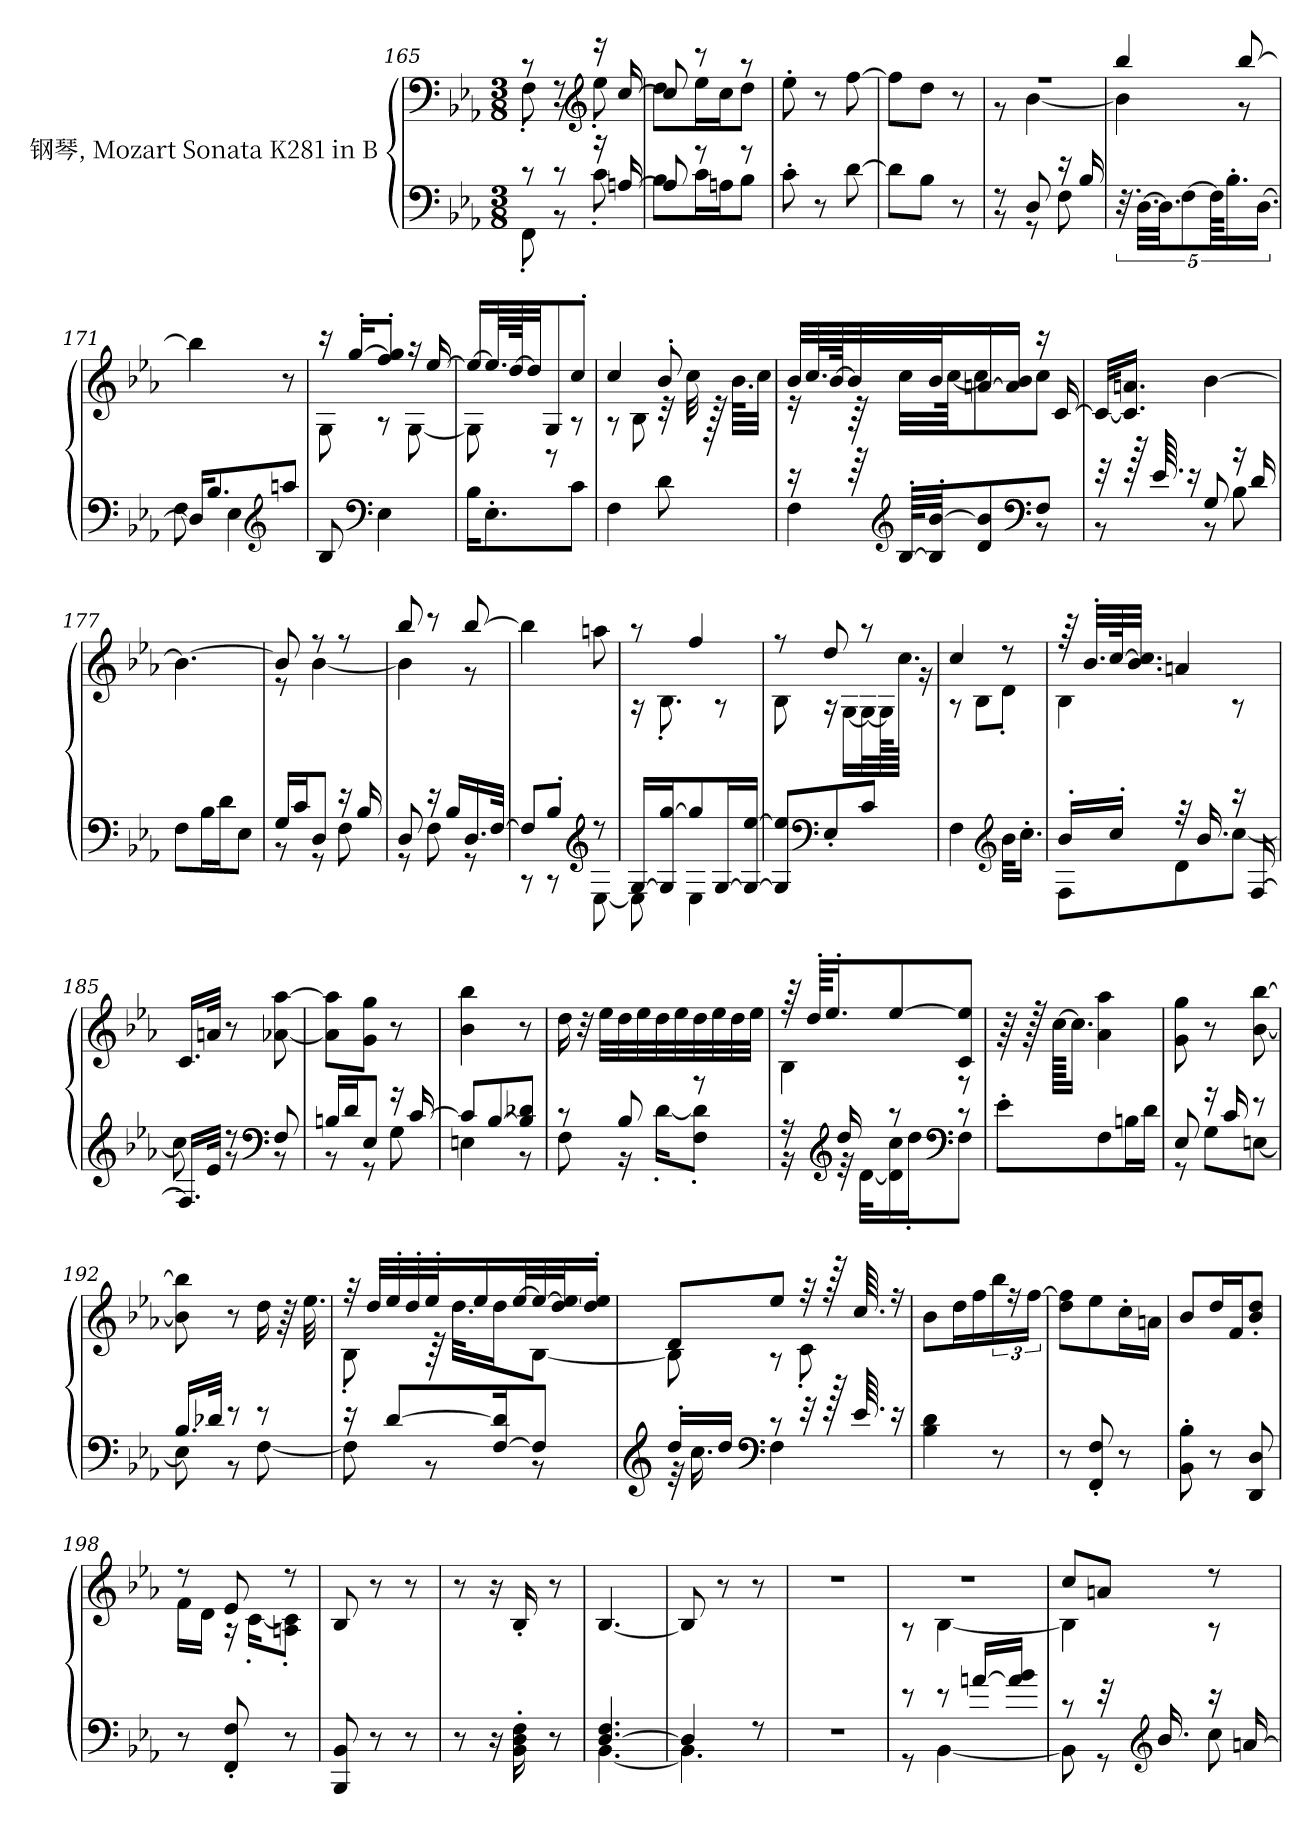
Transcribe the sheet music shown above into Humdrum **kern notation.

**kern	**kern
*part1	*part1
*staff2	*staff1
*I"钢琴, Mozart Sonata K281 in Bb	*
*clefF4	*clefF4
*k[b-e-a-]	*k[b-e-a-]
*M3/8	*M3/8
=165	=165
*^	*^
8r	8FF'\	8r	8F'\
8r	8r	8r	8r
*	*	*clefG2	*
16r	8c'\	16r	8ee-'\
[16An/	.	[16cc/	.
=166	=166	=166	=166
8A/]	8B-\L	8cc/]	8dd\L
8r	16c\L	8r	16ee-\L
.	16An\J	.	16cc\J
8r	8B-\J	8r	8dd\J
*v	*v	*	*
*	*v	*v
=167	=167
8c'\	8ee-'\
8r	8r
[8d\	[8ff\
!!LO:PB:g=z
=168	=168
8d\L]	8ff\L]
8B-\J	8dd\J
8r	8r
=169	=169
*^	*^
8r	8r	4.r	8r
8D/	8r	.	[4b-\
16r	8F\	.	.
16B-/	.	.	.
*v	*v	*	*
=170	=170	=170
40.r	4bb-/	4b-\]
[40.D\LLL	.	.
40.D\JJ]	.	.
[10F\	.	.
80F\KKL]	.	.
20.B-'\	.	.
.	[8bb-/	8r
[20.D\JJ	.	.
*	*v	*v
=171	=171
*^	*
16D/KL]	8F\	4bb-\]
8.B-/	.	.
.	4E-\	.
*clefG2	*	*
8aan/J	.	8r
*v	*v	*
=172	=172
*	*^
8B-/	16r	8G\
.	[16gg'/KL	.
*clefF4	*	*
4E-\	8ff/' 8gg/]'J	8r
.	16r	[8G\
.	[16ee-/	.
!!LO:LB:g=z	!!
=173	=173	=173
16B-\KL	16ee-/LL_	8G\]
8.E-'\	64.ee-/LL]	.
.	[128dd/JK	.
.	32dd/JJ]	.
.	8G/	8r
8c\J	8cc'/J	8r
=174	=174	=174
4F\	4cc/	8r
.	.	8B-\
8d\	8b-'/	32r
.	.	32cc\
.	.	128r
.	.	64.b-\KLLL
.	.	32cc\JJJ
=175	=175	=175
*^	*	*
16r	4F\	32b-/LLL	16r
.	.	64.cc/L	.
.	.	[128b-/JK	.
64r	.	32b-/]	64r
*clefG2	*	*	*
[64B-'/KLLL	.	.	32cc\LLL
32B-/]' [32b-/'JJ	.	32b-/J	.
.	.	.	[64cc\JJK
8d/ 8b-/]	.	[16an/	8cc\]
.	.	16a/] 16b-/JJ	.
*clefF4	*	*	*
8F/J	8r	16r	8cc\J
.	.	[16c/	.
*	*	*v	*v
!!LO:LB:g=z
=176	=176	=176
32r	8r	32c/KLL_
128r	.	16.c/] 16.an/JJ
64.e-/	.	.
16r	.	.
8G/	8r	[4b-\
16r	8B-\	.
16d/	.	.
*v	*v	*
=177	=177
8F\L	4.b-\_
16B-\L	.
16d\J	.
8E-\J	.
=178	=178
*^	*^
16G/LL	8r	8b-/]	8r
16c/J	.	.	.
8D/J	8r	8r	[4b-\
16r	8F\	8r	.
16B-/	.	.	.
=179	=179	=179	=179
8D/	8r	8bb-/	4b-\]
16r	8F\	8r	.
16B-/LL	.	.	.
16.D/	8r	[8bb-/	8r
[32F/JJk	.	.	.
*	*	*v	*v
=180	=180	=180
8F/L]	8r	4bb-\]
8B-'/J	8r	.
*clefG2	*	*
8r	[8E-\	8aan\
=181	=181	=181
*	*	*^
[16G/LL	8E-\]	8r	16r
16G/] [16gg/J	.	.	8.B-'\
8gg/]	4E-\	4ff/	.
[16G/L	.	.	8r
16G/_ [16ee-/JJ	.	.	.
*v	*v	*	*
!!LO:LB:g=z	!!
=182	=182	=182
8G/] 8ee-/]L	8r	8B-\
*clefF4	*	*
8E-'/	8dd/	16r
.	.	[16G\LL
8c/J	8r	32G\L_
.	.	128G\KL]
.	.	64.cc\JJJJ
.	.	16r
=183	=183	=183
4F\	4cc/	8r
.	.	8B-\L
*clefG2	*	*
32b-\KLL	8r	8d'\J
16.cc'\JJ	.	.
=184	=184	=184
*^	*	*
16b-'/LL	8F\L	64r	4B-\
.	.	32.b-'/LLL	.
16cc'/JJ	.	[64cc/K	.
.	.	32.b-/ 32.cc/]JJJ	.
32r	8d\	4an/	.
16.b-/	.	.	.
16r	[8cc\J	.	8r
[16F/	.	.	.
*	*	*v	*v
=185	=185	=185
16.F/LL]	8cc\]	16.c/LL
32e-/JJk	.	32an/JJk
8r	8r	8r
*clefF4	*	*
8F/	8r	[8a-X\ [8aa-\
!!LO:LB:g=z
=186	=186	=186
16Bn/LL	8r	8a-\] 8aa-\]L
16d/J	.	.
8E-/J	8r	8g\ 8gg\J
16r	8G\	8r
[16c/	.	.
=187	=187	=187
8c/L]	4En\	4b-\ 4bb-\
[8B-/	.	.
8B-/] 8d-X/J	8r	8r
=188	=188	=188
8r	8F\	16dd\
.	.	32r
.	.	32ee-\LLL
8B-/	16r	32dd\
.	.	32ee-\
.	[16d'\KL	32dd\
.	.	32ee-\
8r	8F\' 8d\]'J	32dd\
.	.	32ee-\
.	.	32dd\
.	.	32ee-\JJJ
=189	=189	=189
*	*	*^
16r	16r	64r	4B-\
.	.	64dd'/KKLL	.
.	.	16.ee-'/J	.
*clefG2	*	*	*
16dd/	32r	.	.
.	[32d\KLL	.	.
8r	16d\] 16cc\	[8ee-/	.
.	16dd'\J	.	.
*clefF4	*	*	*
8r	8F\J	8c/ 8ee-/]J	8r
*v	*v	*	*
*	*v	*v
!!LO:LB:g=z
=190	=190
8e-'\L	64r
.	128r
.	[128cc\KKKLL
.	16.cc\JJ]
8F\	4a-\ 4aa-\
16Bn\L	.
16d\JJ	.
=191	=191
*^	*
8E-/	8r	8g\ 8gg\
16r	8G\L	8r
16c/	.	.
8r	[8En\J	[8b-\ [8bb-\
=192	=192	=192
16.B-/LL	8E\]	8b-\] 8bb-\]
32d-X/JJk	.	.
8r	8r	8r
8r	[8F\	16dd\
.	.	64r
.	.	32.ee-\
=193	=193	=193
*	*	*^
16r	8F\]	32r	8B-'\
.	.	32dd/LLL	.
[8d/L	.	32ee-'/	.
.	.	32dd'/	.
.	8r	32ee-'/J	64r
.	.	.	32.dd\KLL
.	.	16ee-/	.
[16F/ 16d/]K	.	.	16dd\J
.	.	[32ee-/L	.
8F/J]	8r	32ee-/_	[8B-\J
.	.	[32dd/ 32ee-/]J	.
.	.	16dd/]' 16ee-/'JJ	.
!!LO:PB:g=z	!!
=194	=194	=194	=194
*clefG2	*	*	*
16dd'/LL	32r	8d/L	8B-\]
.	16.cc\	.	.
16dd/JJ	.	.	.
*clefF4	*	*	*
8r	4F\	8ee-/J	8r
32r	.	32r	8c'\
128r	.	128r	.
64.e-/	.	64.cc/	.
16r	.	16r	.
*v	*v	*	*
*	*v	*v
=195	=195
4B-\ 4d\	8b-\L
.	16dd\L
.	16ff\
8r	24bb-\JJ
.	24r
.	[24ff\
=196	=196
8r	8dd\ 8ff\]L
8FF/' 8F/'	8ee-\
8r	16cc'\L
.	16an\JJ
=197	=197
8BB-\' 8B-\'	8b-/L
8r	16dd/L
.	16f/J
8DD/ 8D/	8b-/' 8dd/'J
=198	=198
*	*^
8r	8r	16f\LL
.	.	16d\JJ
8FF/' 8F/'	8e-/	16r
.	.	[16c'\KL
8r	8r	8An\' 8c\]'J
*	*v	*v
=199	=199
8BBB-/ 8BB-/	8B-/
8r	8r
8r	8r
!!LO:LB:g=z
=200	=200
8r	8r
16r	16r
16BB-\' 16D\' 16F\'	16B-'/
8r	8r
=201	=201
*^	*
[4.D/ 4.F/	[4.BB-\	[4.B-/
=202	=202	=202
4D/]	4.BB-\]	8B-/]
.	.	8r
8r	.	8r
*v	*v	*
=203	=203
4.r	4.r
=204	=204
*^	*^
8r	8r	4.r	8r
8r	[4BB-\	.	[4B-\
[16an/LL	.	.	.
16a/] 16b-/JJ	.	.	.
=205	=205	=205	=205
8r	8BB-\]	8cc/L	4B-\]
32r	8r	8an/J	.
*clefG2	*	*	*
16.b-/	.	.	.
16r	8cc\	8r	8r
[16an/	.	.	.
*v	*v	*	*
*	*v	*v
=	=
*-	*-
